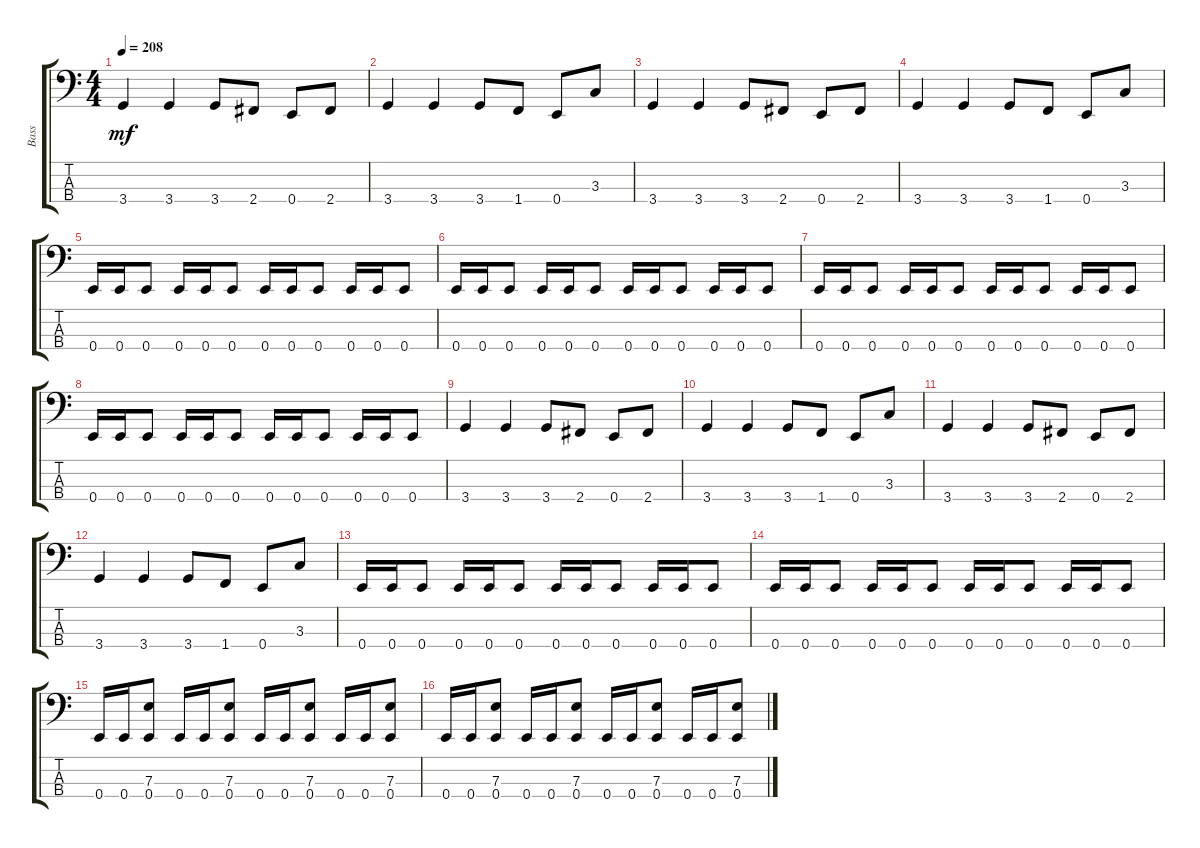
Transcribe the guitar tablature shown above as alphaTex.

\track ("Bass" "Bass") {instrument electricbassfinger}
\staff {score tabs}
\tuning (G2 D2 A1 E1) {hide}
\ts (4 4)
\tempo 208
\clef f4
\ks c
3.4.4{dy mf} 3.4.4 3.4.8 2.4.8 0.4.8 2.4.8 |
3.4.4 3.4.4 3.4.8 1.4.8 0.4.8 3.3.8 |
3.4.4 3.4.4 3.4.8 2.4.8 0.4.8 2.4.8 |
3.4.4 3.4.4 3.4.8 1.4.8 0.4.8 3.3.8 |
0.4.16 0.4.16 0.4.8 0.4.16 0.4.16 0.4.8 0.4.16 0.4.16 0.4.8 0.4.16 0.4.16 0.4.8 |
0.4.16 0.4.16 0.4.8 0.4.16 0.4.16 0.4.8 0.4.16 0.4.16 0.4.8 0.4.16 0.4.16 0.4.8 |
0.4.16 0.4.16 0.4.8 0.4.16 0.4.16 0.4.8 0.4.16 0.4.16 0.4.8 0.4.16 0.4.16 0.4.8 |
0.4.16 0.4.16 0.4.8 0.4.16 0.4.16 0.4.8 0.4.16 0.4.16 0.4.8 0.4.16 0.4.16 0.4.8 |
3.4.4 3.4.4 3.4.8 2.4.8 0.4.8 2.4.8 |
3.4.4 3.4.4 3.4.8 1.4.8 0.4.8 3.3.8 |
3.4.4 3.4.4 3.4.8 2.4.8 0.4.8 2.4.8 |
3.4.4 3.4.4 3.4.8 1.4.8 0.4.8 3.3.8 |
0.4.16 0.4.16 0.4.8 0.4.16 0.4.16 0.4.8 0.4.16 0.4.16 0.4.8 0.4.16 0.4.16 0.4.8 |
0.4.16 0.4.16 0.4.8 0.4.16 0.4.16 0.4.8 0.4.16 0.4.16 0.4.8 0.4.16 0.4.16 0.4.8 |
0.4.16 0.4.16 (7.3 0.4).8 0.4.16 0.4.16 (7.3 0.4).8 0.4.16 0.4.16 (7.3 0.4).8 0.4.16 0.4.16 (7.3 0.4).8 |
0.4.16 0.4.16 (7.3 0.4).8 0.4.16 0.4.16 (7.3 0.4).8 0.4.16 0.4.16 (7.3 0.4).8 0.4.16 0.4.16 (7.3 0.4).8
